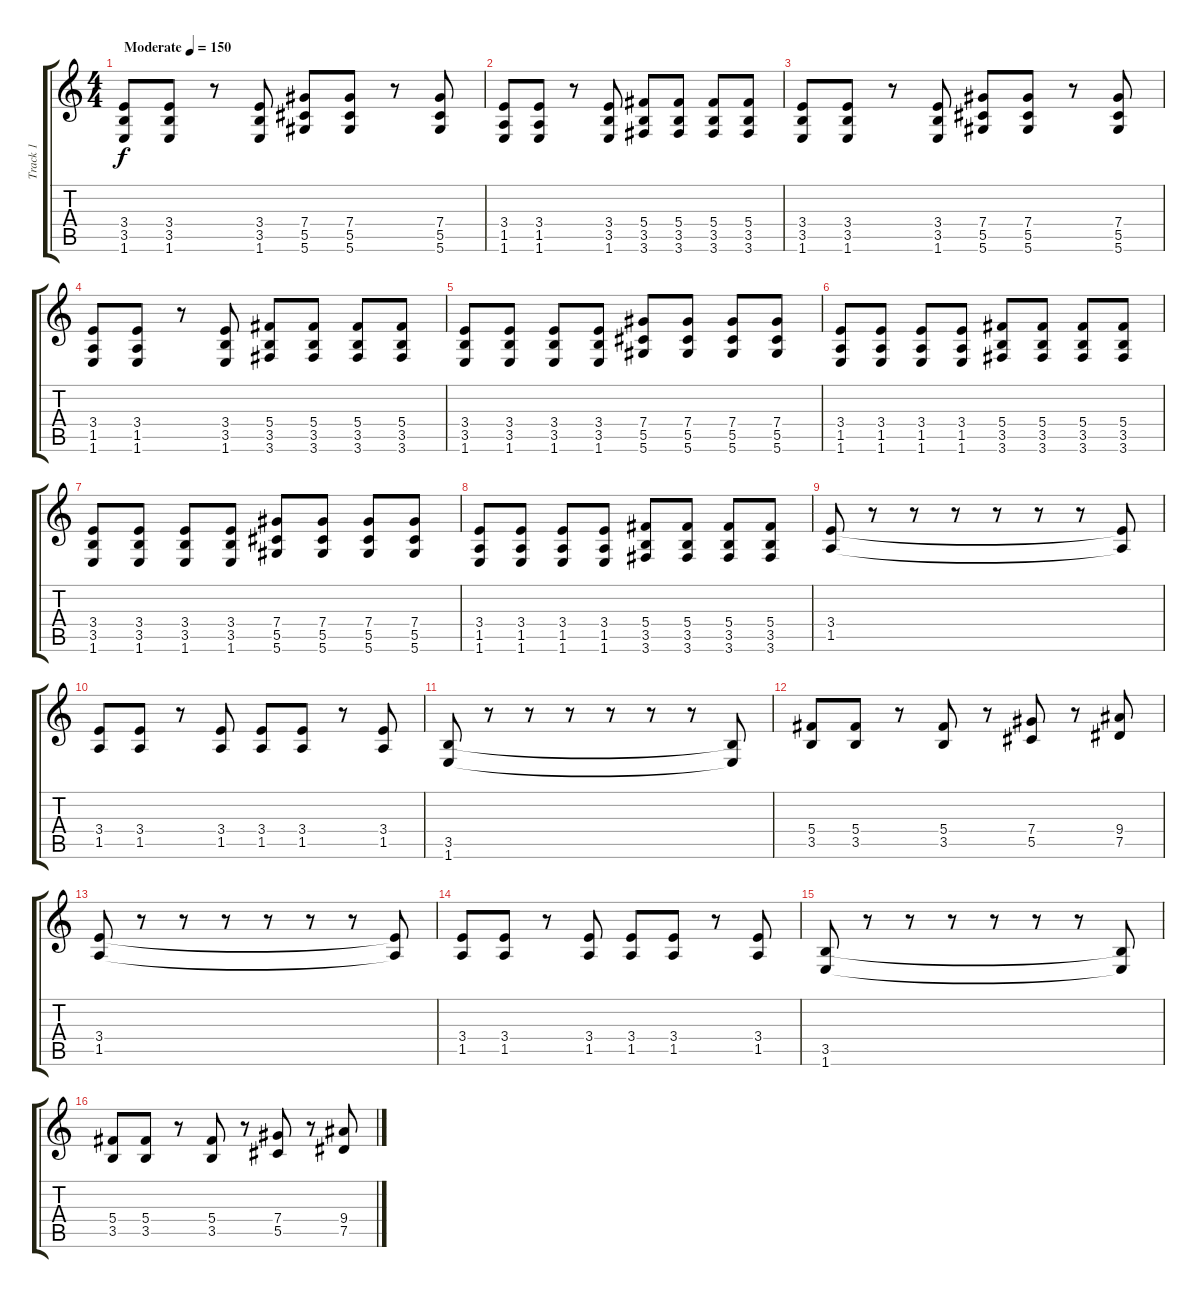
\track ("Track 1" "Track 1") {instrument overdrivenguitar}
\staff {score tabs}
\tuning (Eb4 Bb3 Gb3 Db3 Ab2 Eb2) {hide}
\ts (4 4)
\tempo (150 "Moderate")
\clef g2
\ks c
(3.4 3.5 1.6).8{dy f instrument overdrivenguitar} (3.4 3.5 1.6).8 r.8 (3.4 3.5 1.6).8 (7.4 5.5 5.6).8 (7.4 5.5 5.6).8 r.8 (7.4 5.5 5.6).8 |
(3.4 1.5 1.6).8 (3.4 1.5 1.6).8 r.8 (3.4 3.5 1.6).8 (5.4 3.5 3.6).8 (5.4 3.5 3.6).8 (5.4 3.5 3.6).8 (5.4 3.5 3.6).8 |
(3.4 3.5 1.6).8 (3.4 3.5 1.6).8 r.8 (3.4 3.5 1.6).8 (7.4 5.5 5.6).8 (7.4 5.5 5.6).8 r.8 (7.4 5.5 5.6).8 |
(3.4 1.5 1.6).8 (3.4 1.5 1.6).8 r.8 (3.4 3.5 1.6).8 (5.4 3.5 3.6).8 (5.4 3.5 3.6).8 (5.4 3.5 3.6).8 (5.4 3.5 3.6).8 |
(3.4 3.5 1.6).8 (3.4 3.5 1.6).8 (3.4 3.5 1.6).8 (3.4 3.5 1.6).8 (7.4 5.5 5.6).8 (7.4 5.5 5.6).8 (7.4 5.5 5.6).8 (7.4 5.5 5.6).8 |
(3.4 1.5 1.6).8 (3.4 1.5 1.6).8 (3.4 1.5 1.6).8 (3.4 1.5 1.6).8 (5.4 3.5 3.6).8 (5.4 3.5 3.6).8 (5.4 3.5 3.6).8 (5.4 3.5 3.6).8 |
(3.4 3.5 1.6).8 (3.4 3.5 1.6).8 (3.4 3.5 1.6).8 (3.4 3.5 1.6).8 (7.4 5.5 5.6).8 (7.4 5.5 5.6).8 (7.4 5.5 5.6).8 (7.4 5.5 5.6).8 |
(3.4 1.5 1.6).8 (3.4 1.5 1.6).8 (3.4 1.5 1.6).8 (3.4 1.5 1.6).8 (5.4 3.5 3.6).8 (5.4 3.5 3.6).8 (5.4 3.5 3.6).8 (5.4 3.5 3.6).8 |
(3.4 1.5).8 r.8 r.8 r.8 r.8 r.8 r.8 (3.4{t} 1.5{t}).8 |
(3.4 1.5).8 (3.4 1.5).8 r.8 (3.4 1.5).8 (3.4 1.5).8 (3.4 1.5).8 r.8 (3.4 1.5).8 |
(3.5 1.6).8 r.8 r.8 r.8 r.8 r.8 r.8 (3.5{t} 1.6{t}).8 |
(5.4 3.5).8 (5.4 3.5).8 r.8 (5.4 3.5).8 r.8 (7.4 5.5).8 r.8 (9.4 7.5).8 |
(3.4 1.5).8 r.8 r.8 r.8 r.8 r.8 r.8 (3.4{t} 1.5{t}).8 |
(3.4 1.5).8 (3.4 1.5).8 r.8 (3.4 1.5).8 (3.4 1.5).8 (3.4 1.5).8 r.8 (3.4 1.5).8 |
(3.5 1.6).8 r.8 r.8 r.8 r.8 r.8 r.8 (3.5{t} 1.6{t}).8 |
(5.4 3.5).8 (5.4 3.5).8 r.8 (5.4 3.5).8 r.8 (7.4 5.5).8 r.8 (9.4 7.5).8
